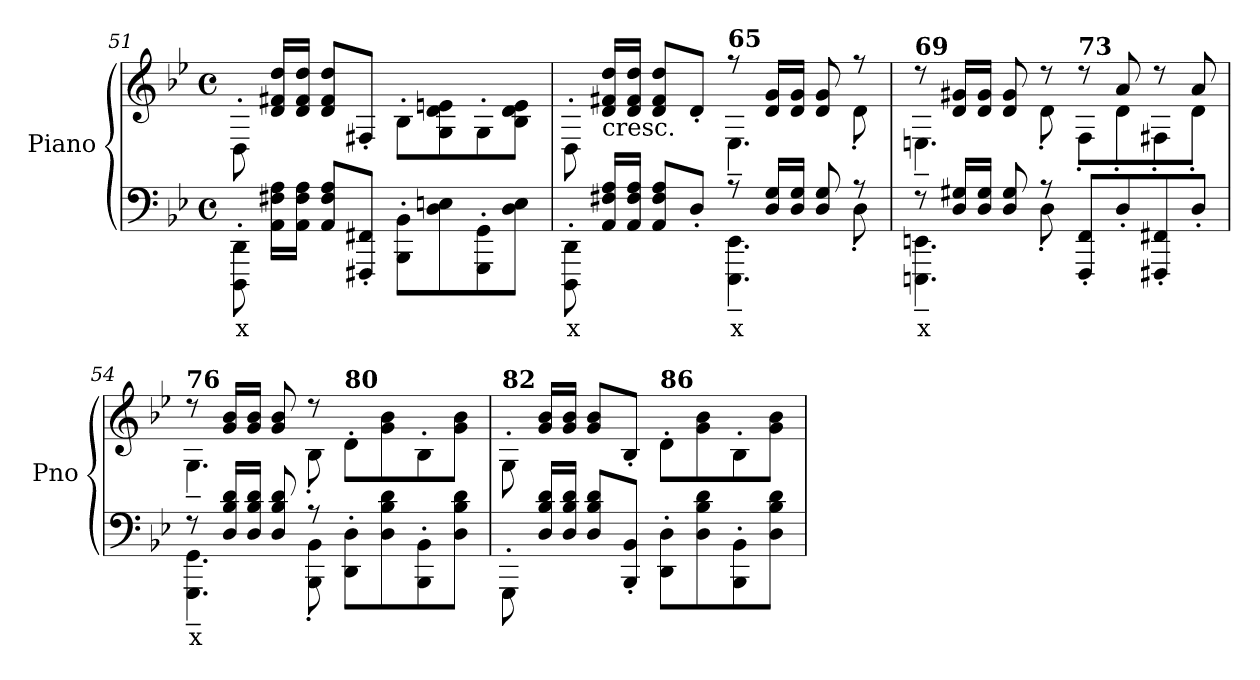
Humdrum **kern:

**kern	**text	**kern
*part1	*part1	*part1
*staff2	*staff2	*staff1
*I"Piano	*	*
*I'Pno	*	*
!!LO:PB:g=z
*clefF4	*	*clefG2
*k[b-e-]	*	*k[b-e-]
*B-:	*	*B-:
*M4/4	*	*M4/4
*met(c)	*	*met(c)
=51	=51	=51
!	!LO:LY:b	!
8DDD\' 8DD\'	x	8D'\
16AA\ 16F#X\ 16A\LL	.	16d/ 16f#X/ 16dd/LL
16AA\ 16F#\ 16A\JJ	.	16d/ 16f#/ 16dd/JJ
8AA/ 8F#/ 8A/L	.	8d/ 8f#/ 8dd/L
8FFF#X/' 8FF#X/'J	.	8F#X'/J
8BBB-\' 8BB-\'L	.	8B-'\L
8D\ 8En\	.	8G\ 8d\ 8en\
8GGG\' 8GG\'	.	8G'\
8D\ 8E\J	.	8B-\ 8d\ 8e\J
=52	=52	=52
!	!	!LO:TX:a:B:t=poco a poco accel. al tempo primo
!	!LO:LY:b	!
*^	*	*^
8DDD\' 8DD\'	2ryy	x	8D'\	2ryy
!	!	!	!LO:TX:b:t=cresc.	!
16AA/ 16F#X/ 16A/LL	.	.	16d/ 16f#X/ 16dd/LL	.
16AA/ 16F#/ 16A/JJ	.	.	16d/ 16f#/ 16dd/JJ	.
8AA/ 8F#/ 8A/L	.	.	8d/ 8f#/ 8dd/L	.
8D'/J	.	.	8d'/J	.
!	!	!	!LO:TX:a:B:t=65	!
!	!	!LO:LY:b	!	!
8rA	4.EEE-\~ 4.EE-\~	x	8rff	4.E-~\
16D/ 16G/LL	.	.	16d/ 16g/LL	.
16D/ 16G/JJ	.	.	16d/ 16g/JJ	.
8D/ 8G/	.	.	8d/ 8g/	.
8rA	8D'\	.	8rff	8d'\
=53	=53	=53	=53	=53
!	!	!	!LO:TX:a:B:t=69	!
!	!	!LO:LY:b	!	!
8rF	4.EEEn\~ 4.EEn\~	x	8rdd	4.En~\
16D/ 16G#X/LL	.	.	16d/ 16g#X/LL	.
16D/ 16G#/JJ	.	.	16d/ 16g#/JJ	.
8D/ 8G#/	.	.	8d/ 8g#/	.
8rA	8D'\	.	8rdd	8d'\
!	!	!	!LO:TX:a:B:t=73	!
8FFF/' 8FF/'L	2ryy	.	8rdd	8F'\L
8D'/	.	.	8a/	8d'\
8FFF#X/' 8FF#X/'	.	.	8rdd	8F#X'\
8D'/J	.	.	8a/	8d'\J
!!LO:LB:g=z	!!
=54	=54	=54	=54	=54
!	!	!	!LO:TX:a:B:t=76	!
!	!	!LO:LY:b	!	!
8rF	4.GGG\~ 4.GG\~	x	8rdd	4.G~\
16D/ 16B-/ 16d/LL	.	.	16g/ 16b-/LL	.
16D/ 16B-/ 16d/JJ	.	.	16g/ 16b-/JJ	.
8D/ 8B-/ 8d/	.	.	8g/ 8b-/	.
8rA	8BBB-\' 8BB-\'	.	8rdd	8B-'\
!	!	!	!LO:TX:a:B:t=80	!
8DD\' 8D\'L	2ryy	.	8d'\L	2ryy
8D\ 8B-\ 8d\	.	.	8g\ 8b-\	.
8BBB-\' 8BB-\'	.	.	8B-'\	.
8D\ 8B-\ 8d\J	.	.	8g\ 8b-\J	.
*v	*v	*	*	*
*	*	*v	*v
!!LO:LB:g=z
=55	=55	=55
!	!	!LO:TX:a:B:t=82
8GGG'\	.	8G'\
16D/ 16B-/ 16d/LL	.	16g/ 16b-/LL
16D/ 16B-/ 16d/JJ	.	16g/ 16b-/JJ
8D/ 8B-/ 8d/L	.	8g/ 8b-/L
8BBB-/' 8BB-/'J	.	8B-'/J
!	!	!LO:TX:a:B:t=86
8DD\' 8D\'L	.	8d'\L
8D\ 8B-\ 8d\	.	8g\ 8b-\
8BBB-\' 8BB-\'	.	8B-'\
8D\ 8B-\ 8d\J	.	8g\ 8b-\J
=	=	=
*-	*-	*-
